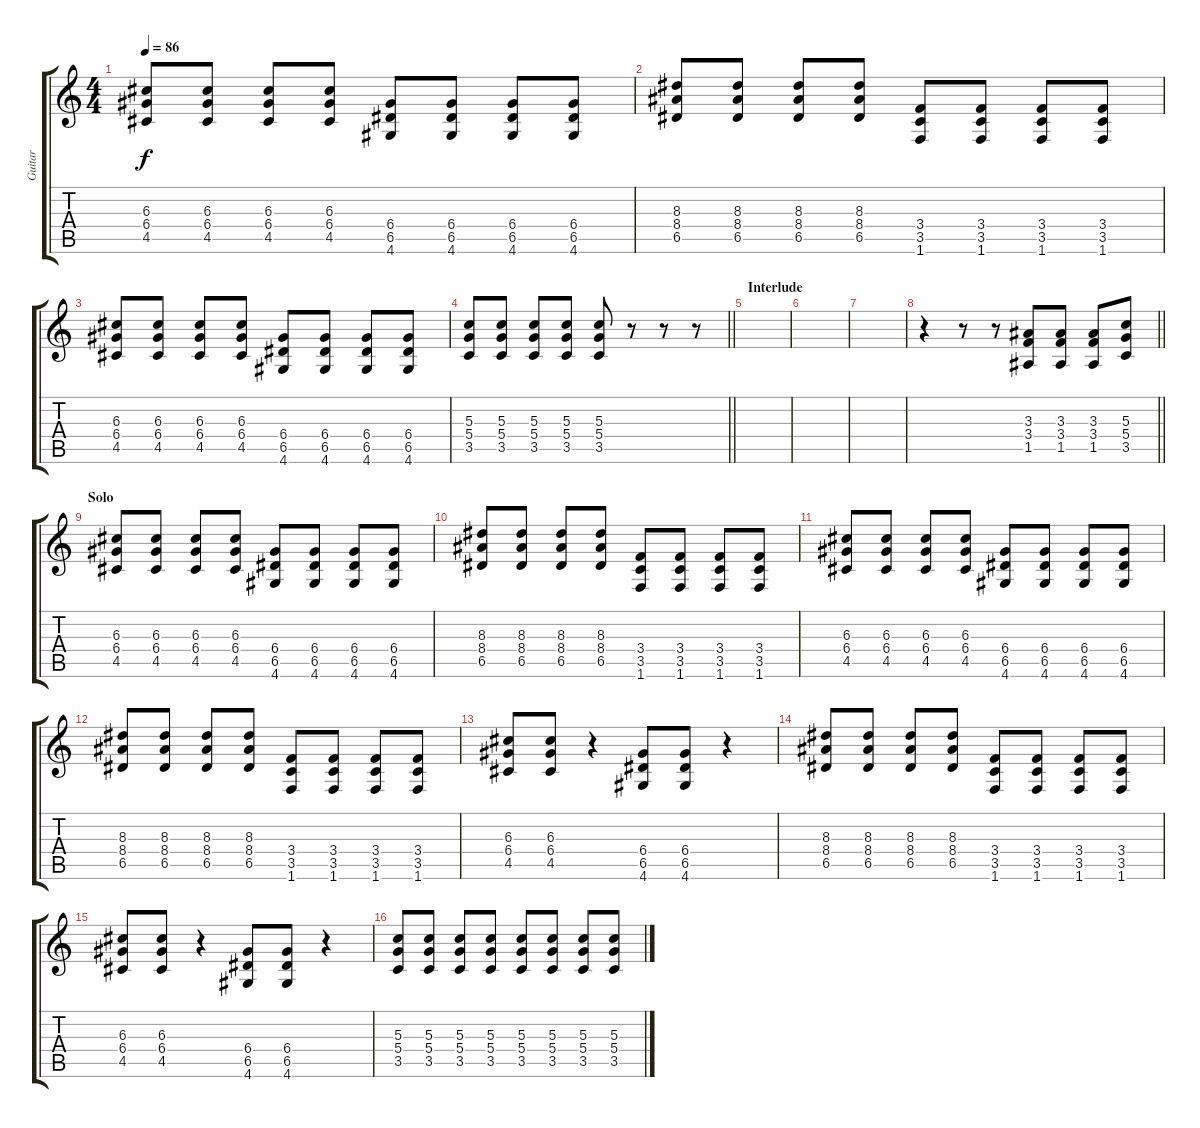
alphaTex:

\track ("Guitar" "Guitar") {instrument distortionguitar}
\staff {score tabs}
\tuning (E4 B3 G3 D3 A2 E2) {hide}
\ts (4 4)
\tempo 86
\clef g2
\ks c
(6.3 6.4 4.5).8{dy f} (6.3 6.4 4.5).8 (6.3 6.4 4.5).8 (6.3 6.4 4.5).8 (6.4 6.5 4.6).8 (6.4 6.5 4.6).8 (6.4 6.5 4.6).8 (6.4 6.5 4.6).8 |
(8.3 8.4 6.5).8 (8.3 8.4 6.5).8 (8.3 8.4 6.5).8 (8.3 8.4 6.5).8 (3.4 3.5 1.6).8 (3.4 3.5 1.6).8 (3.4 3.5 1.6).8 (3.4 3.5 1.6).8 |
(6.3 6.4 4.5).8 (6.3 6.4 4.5).8 (6.3 6.4 4.5).8 (6.3 6.4 4.5).8 (6.4 6.5 4.6).8 (6.4 6.5 4.6).8 (6.4 6.5 4.6).8 (6.4 6.5 4.6).8 |
\barLineRight lightlight
(5.3 5.4 3.5).8 (5.3 5.4 3.5).8 (5.3 5.4 3.5).8 (5.3 5.4 3.5).8 (5.3 5.4 3.5).8 r.8 r.8 r.8 |
\section ("" "Interlude")
|
|
|
\barLineRight lightlight
r.4 r.8 r.8 (3.3 3.4 1.5).8 (3.3 3.4 1.5).8 (3.3 3.4 1.5).8 (5.3 5.4 3.5).8 |
\section ("" "Solo")
(6.3 6.4 4.5).8 (6.3 6.4 4.5).8 (6.3 6.4 4.5).8 (6.3 6.4 4.5).8 (6.4 6.5 4.6).8 (6.4 6.5 4.6).8 (6.4 6.5 4.6).8 (6.4 6.5 4.6).8 |
(8.3 8.4 6.5).8 (8.3 8.4 6.5).8 (8.3 8.4 6.5).8 (8.3 8.4 6.5).8 (3.4 3.5 1.6).8 (3.4 3.5 1.6).8 (3.4 3.5 1.6).8 (3.4 3.5 1.6).8 |
(6.3 6.4 4.5).8 (6.3 6.4 4.5).8 (6.3 6.4 4.5).8 (6.3 6.4 4.5).8 (6.4 6.5 4.6).8 (6.4 6.5 4.6).8 (6.4 6.5 4.6).8 (6.4 6.5 4.6).8 |
(8.3 8.4 6.5).8 (8.3 8.4 6.5).8 (8.3 8.4 6.5).8 (8.3 8.4 6.5).8 (3.4 3.5 1.6).8 (3.4 3.5 1.6).8 (3.4 3.5 1.6).8 (3.4 3.5 1.6).8 |
(6.3 6.4 4.5).8 (6.3 6.4 4.5).8 r.4 (6.4 6.5 4.6).8 (6.4 6.5 4.6).8 r.4 |
(8.3 8.4 6.5).8 (8.3 8.4 6.5).8 (8.3 8.4 6.5).8 (8.3 8.4 6.5).8 (3.4 3.5 1.6).8 (3.4 3.5 1.6).8 (3.4 3.5 1.6).8 (3.4 3.5 1.6).8 |
(6.3 6.4 4.5).8 (6.3 6.4 4.5).8 r.4 (6.4 6.5 4.6).8 (6.4 6.5 4.6).8 r.4 |
(5.3 5.4 3.5).8 (5.3 5.4 3.5).8 (5.3 5.4 3.5).8 (5.3 5.4 3.5).8 (5.3 5.4 3.5).8 (5.3 5.4 3.5).8 (5.3 5.4 3.5).8 (5.3 5.4 3.5).8
